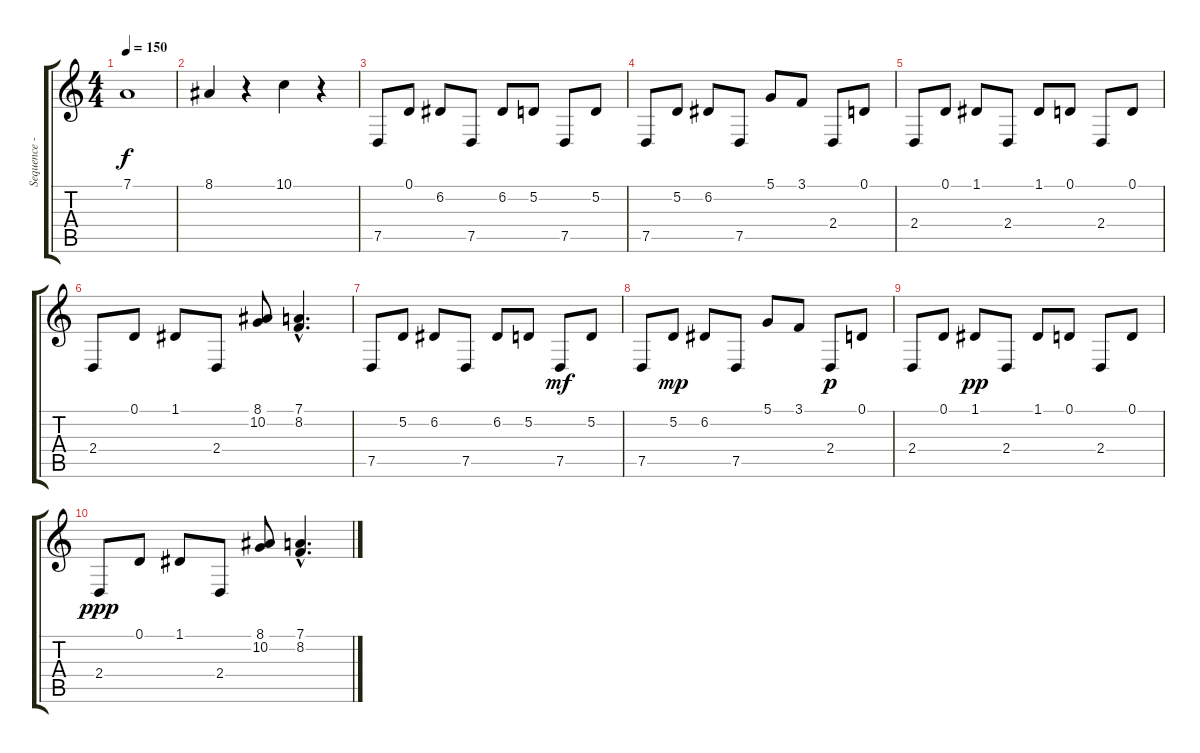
\track ("Sequence - sequonitron (MIDI)" "Sequence -") {instrument pad1newage}
\staff {score tabs}
\tuning (D4 A3 F3 C3 G2 D2) {hide}
\ts (4 4)
\tempo 150
\clef g2
\ks c
7.1.1{dy f} |
8.1.4 r.4 10.1.4 r.4 |
7.5.8 0.1.8 6.2.8 7.5.8 6.2.8 5.2.8 7.5.8 5.2.8 |
7.5.8 5.2.8 6.2.8 7.5.8 5.1.8 3.1.8 2.4.8 0.1.8 |
2.4.8 0.1.8 1.1.8 2.4.8 1.1.8 0.1.8 2.4.8 0.1.8 |
2.4.8 0.1.8 1.1.8 2.4.8 (8.1 10.2).8 (7.1{hac} 8.2{hac}).4{d} |
7.5.8 5.2.8 6.2.8 7.5.8 6.2.8 5.2.8 7.5.8{dy mf} 5.2.8 |
7.5.8 5.2.8{dy mp} 6.2.8 7.5.8 5.1.8 3.1.8 2.4.8{dy p} 0.1.8 |
2.4.8 0.1.8 1.1.8{dy pp} 2.4.8 1.1.8 0.1.8 2.4.8 0.1.8 |
2.4.8{dy ppp} 0.1.8 1.1.8 2.4.8 (8.1 10.2).8 (7.1{hac} 8.2{hac}).4{d}
